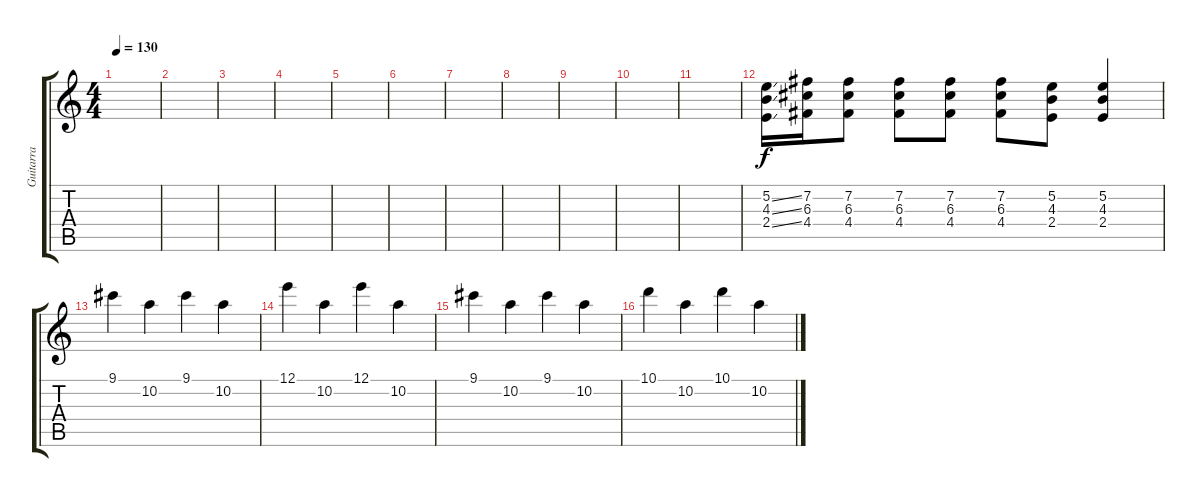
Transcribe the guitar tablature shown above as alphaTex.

\track ("Guitarra" "Guitarra") {instrument distortionguitar}
\staff {score tabs}
\tuning (E4 B3 G3 D3 A2 E2) {hide}
\ts (4 4)
\tempo 130
\clef g2
\ks c
|
|
|
|
|
|
|
|
|
|
|
(5.2{ss} 4.3{ss} 2.4{ss}).16 (7.2 6.3 4.4).16 (7.2 6.3 4.4).8 (7.2 6.3 4.4).8 (7.2 6.3 4.4).8 (7.2 6.3 4.4).8 (5.2 4.3 2.4).8 (5.2 4.3 2.4).4 |
9.1.4 10.2.4 9.1.4 10.2.4 |
12.1.4 10.2.4 12.1.4 10.2.4 |
9.1.4 10.2.4 9.1.4 10.2.4 |
10.1.4 10.2.4 10.1.4 10.2.4
